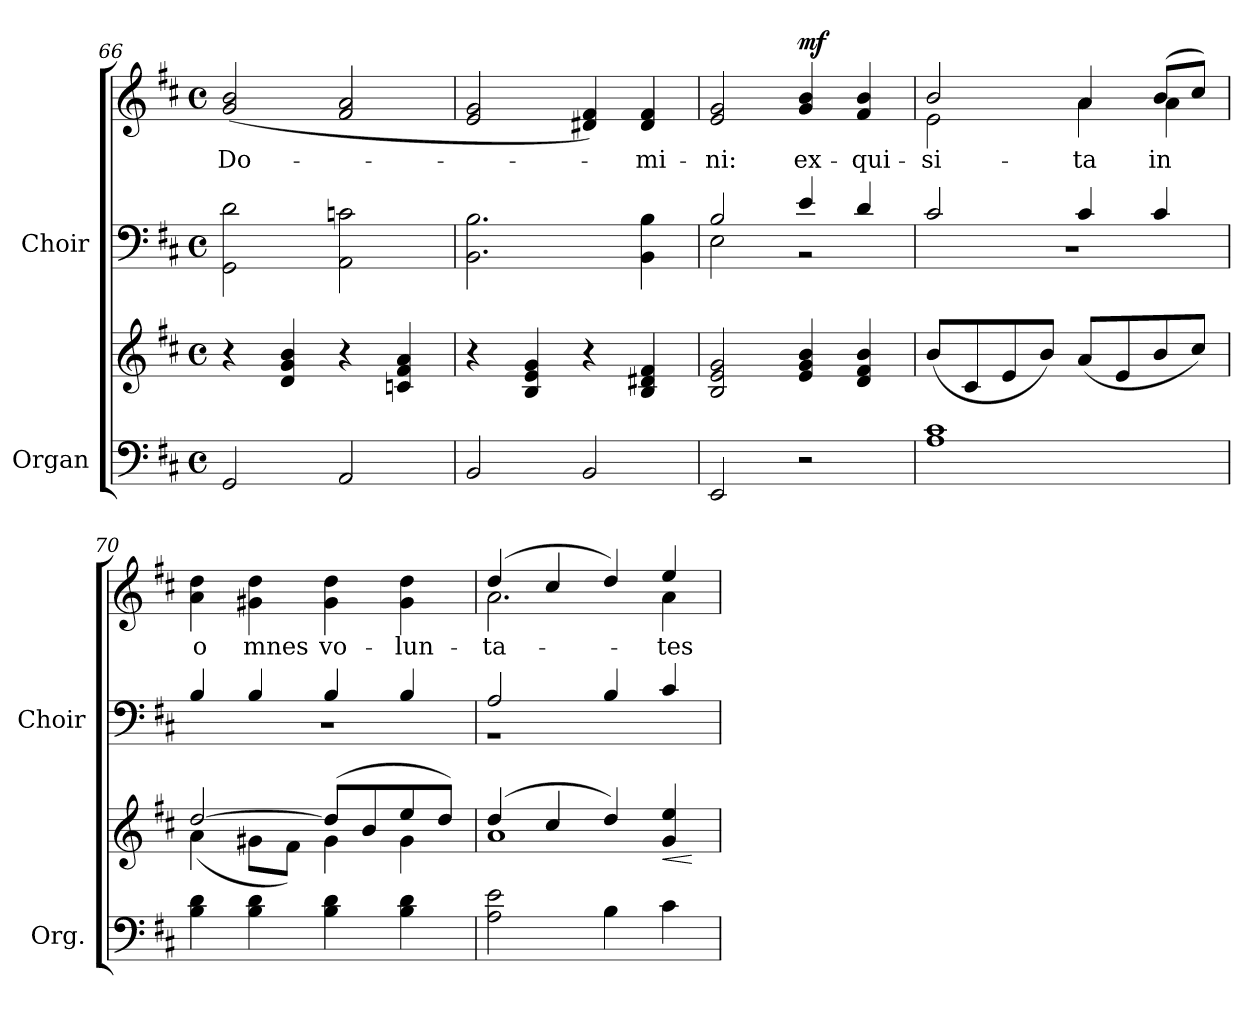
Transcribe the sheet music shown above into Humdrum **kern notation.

**kern	**kern	**dynam	**kern	**kern	**text	**dynam
*part2	*part2	*part2	*part1	*part1	*part1	*part1
*staff4	*staff3	*staff3/4	*staff2	*staff1	*staff1	*staff1/2
*I"Organ	*	*	*I"Choir	*	*	*
*I'Org.	*	*	*I'Choir	*	*	*
*clefF4	*clefG2	*	*clefF4	*clefG2	*	*
*k[f#c#]	*k[f#c#]	*	*k[f#c#]	*k[f#c#]	*	*
*D:	*D:	*	*D:	*D:	*	*
*M4/4	*M4/4	*	*M4/4	*M4/4	*	*
*met(c)	*met(c)	*	*met(c)	*met(c)	*	*
=66	=66	=66	=66	=66	=66	=66
!	!	!	!	!	!LO:LY:b:color=#000000	!
2GGi/	4r	.	2GGi\ 2di	(2gi/ 2bi	Do-	.
.	4di/ 4gi 4bi	.	.	.	.	.
2AAi/	4r	.	2AAi\ 2cni	2f#i/ 2ai	.	.
.	4cni/ 4f#i 4ai	.	.	.	.	.
=67	=67	=67	=67	=67	=67	=67
2BBi/	4r	.	2.BBi\ 2.Bi	2ei/ 2gi	.	.
.	4Bi/ 4ei 4gi	.	.	.	.	.
2BBi/	4r	.	.	4d#Xi/ 4f#i)	.	.
!	!	!	!	!	!LO:LY:b:color=#000000	!
.	4Bi/ 4d#Xi 4f#i	.	4BBi\ 4Bi	4d#i/ 4f#i	-mi-	.
=68	=68	=68	=68	=68	=68	=68
*	*	*	*^	*	*	*
!	!	!	!	!	!	!LO:LY:b:color=#000000	!
2EEi/	2Bi/ 2ei 2gi	.	2Bi/	2Ei\	2ei/ 2gi	-ni:	.
!	!	!	!	!	!	!LO:LY:b:color=#000000	!
2r	4ei/ 4gi 4bi	.	4ei/	2r	4gi/ 4bi	ex-	mf
!	!	!	!	!	!	!LO:LY:b:color=#000000	!
.	4di/ 4f#i 4bi	.	4di/	.	4f#i/ 4bi	-qui-	.
=69	=69	=69	=69	=69	=69	=69	=69
!	!	!	!	!	!	!LO:LY:b:color=#000000	!
*	*	*	*	*	*^	*	*
1Ai 1c#i	(8bi/L	.	2c#i/	1r	2bi/	2ei\	-si-	.
.	8c#i/	.	.	.	.	.	.	.
.	8ei/	.	.	.	.	.	.	.
.	8bi/J)	.	.	.	.	.	.	.
!	!	!	!	!	!	!	!LO:LY:b:color=#000000	!
.	(8ai/L	.	4c#i/	.	4ai/	4ai\	-ta	.
.	8ei/	.	.	.	.	.	.	.
!	!	!	!	!	!	!	!LO:LY:b:color=#000000	!
.	8bi/	.	4c#i/	.	(8bi/L	4ai\	in	.
.	8cc#i/J)	.	.	.	8cc#i/J)	.	.	.
*	*	*	*	*	*v	*v	*	*
=70	=70	=70	=70	=70	=70	=70	=70
*	*^	*	*	*	*	*	*
!	!	!	!	!	!	!	!LO:LY:b:color=#000000	!
4Bi\ 4di	[2ddi/	(4ai\	.	4Bi/	1r	4ai\ 4ddi	o	.
!	!	!	!	!	!	!	!LO:LY:b:color=#000000	!
4Bi\ 4di	.	8g#Xi\L	.	4Bi/	.	4g#Xi\ 4ddi	mnes	.
.	.	8f#i\J)	.	.	.	.	.	.
!	!	!	!	!	!	!	!LO:LY:b:color=#000000	!
4Bi\ 4di	(8ddi/L]	4g#i\	.	4Bi/	.	4g#i\ 4ddi	vo-	.
.	8bi/	.	.	.	.	.	.	.
!	!	!	!	!	!	!	!LO:LY:b:color=#000000	!
4Bi\ 4di	8eei/	4g#i\	.	4Bi/	.	4g#i\ 4ddi	-lun-	.
.	8ddi/J)	.	.	.	.	.	.	.
!!LO:LB:g=z
=71	=71	=71	=71	=71	=71	=71	=71	=71
!	!	!	!	!	!	!	!LO:LY:b:color=#000000	!
*	*	*	*	*	*	*^	*	*
2Ai\ 2ei	(4ddi/	1ai	.	2Ai/	1r	(4ddi/	2.ai\	-ta-	.
.	4cc#i/	.	.	.	.	4cc#i/	.	.	.
4Bi\	4ddi/)	.	.	4Bi/	.	4ddi/)	.	.	.
!	!	!	!LO:HP:b	!	!	!	!	!	!
!	!	!	!	!	!	!	!	!LO:LY:b:color=#000000	!
4c#i\	4gi/ 4eei	.	<	4c#i/	.	4eei/	4ai\	-tes	.
*	*v	*v	*	*	*	*	*	*	*
*	*	*	*v	*v	*	*	*	*
*	*	*	*	*v	*v	*	*
.	.	[	.	.	.	.
=	=	=	=	=	=	=
*-	*-	*-	*-	*-	*-	*-
